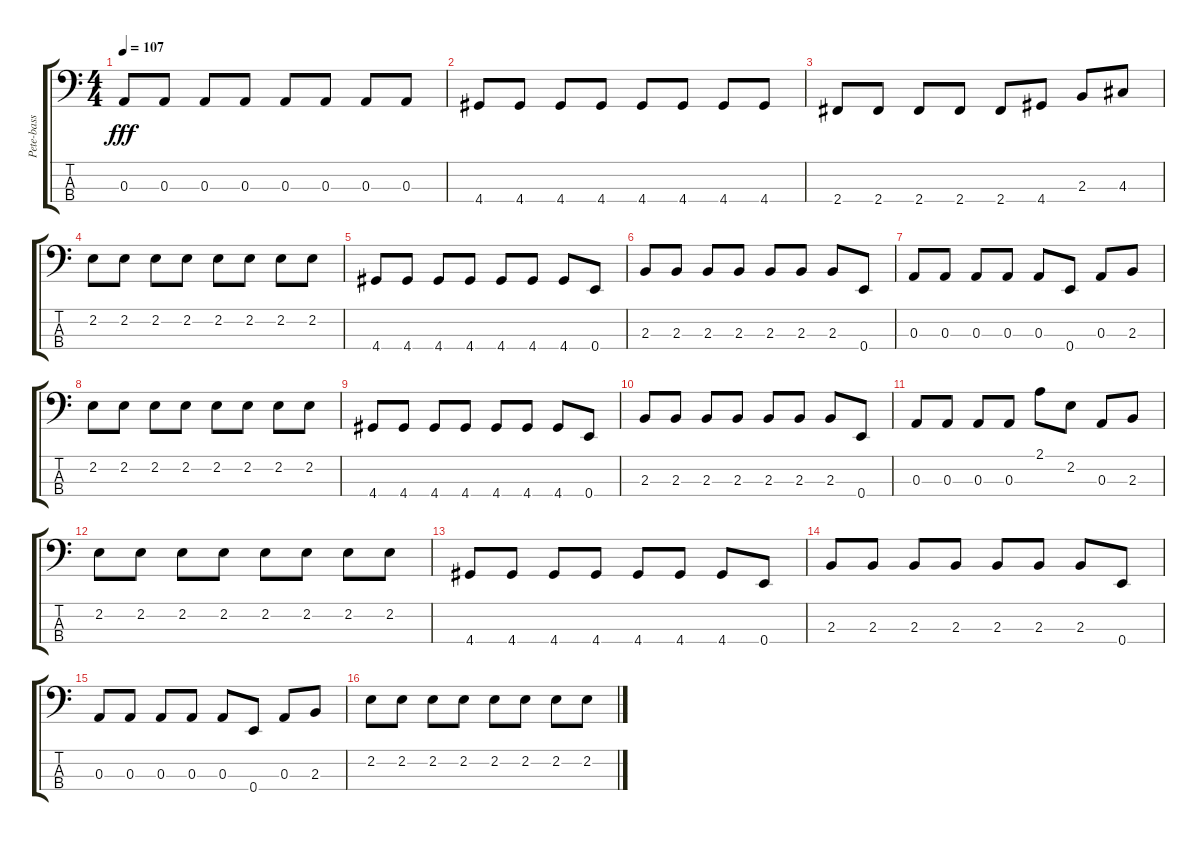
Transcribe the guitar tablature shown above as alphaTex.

\track ("Pete-bass" "Pete-bass") {instrument electricbassfinger}
\staff {score tabs}
\tuning (G2 D2 A1 E1) {hide}
\ts (4 4)
\tempo 107
\clef f4
\ks c
0.3.8{dy fff} 0.3.8 0.3.8 0.3.8 0.3.8 0.3.8 0.3.8 0.3.8 |
4.4.8 4.4.8 4.4.8 4.4.8 4.4.8 4.4.8 4.4.8 4.4.8 |
2.4.8 2.4.8 2.4.8 2.4.8 2.4.8 4.4.8 2.3.8 4.3.8 |
2.2.8 2.2.8 2.2.8 2.2.8 2.2.8 2.2.8 2.2.8 2.2.8 |
4.4.8 4.4.8 4.4.8 4.4.8 4.4.8 4.4.8 4.4.8 0.4.8 |
2.3.8 2.3.8 2.3.8 2.3.8 2.3.8 2.3.8 2.3.8 0.4.8 |
0.3.8 0.3.8 0.3.8 0.3.8 0.3.8 0.4.8 0.3.8 2.3.8 |
2.2.8 2.2.8 2.2.8 2.2.8 2.2.8 2.2.8 2.2.8 2.2.8 |
4.4.8 4.4.8 4.4.8 4.4.8 4.4.8 4.4.8 4.4.8 0.4.8 |
2.3.8 2.3.8 2.3.8 2.3.8 2.3.8 2.3.8 2.3.8 0.4.8 |
0.3.8 0.3.8 0.3.8 0.3.8 2.1.8 2.2.8 0.3.8 2.3.8 |
2.2.8 2.2.8 2.2.8 2.2.8 2.2.8 2.2.8 2.2.8 2.2.8 |
4.4.8 4.4.8 4.4.8 4.4.8 4.4.8 4.4.8 4.4.8 0.4.8 |
2.3.8 2.3.8 2.3.8 2.3.8 2.3.8 2.3.8 2.3.8 0.4.8 |
0.3.8 0.3.8 0.3.8 0.3.8 0.3.8 0.4.8 0.3.8 2.3.8 |
2.2.8 2.2.8 2.2.8 2.2.8 2.2.8 2.2.8 2.2.8 2.2.8
